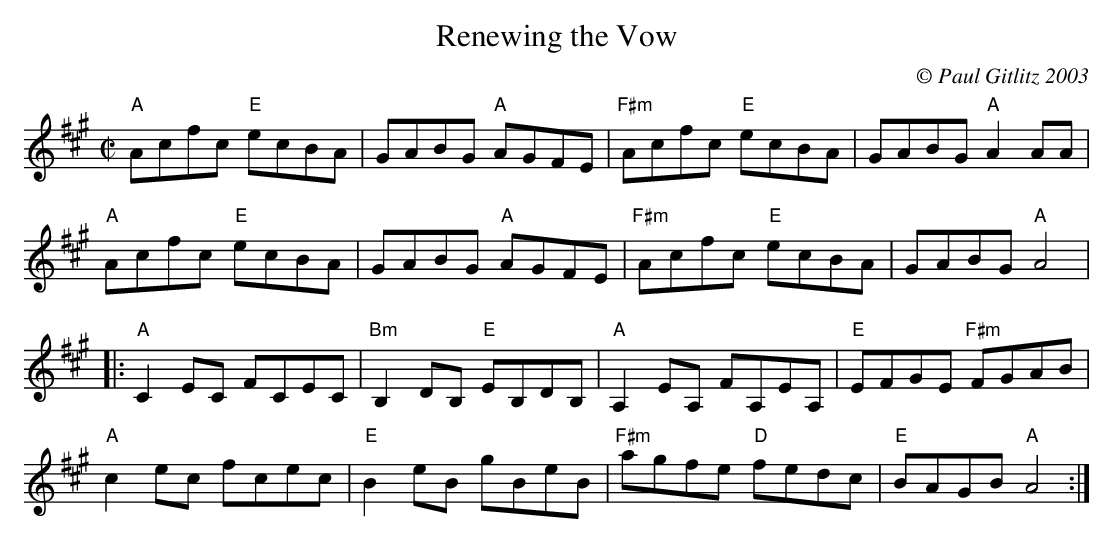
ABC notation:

X:1
T:Renewing the Vow
M:C|
L:1/8
C:© Paul Gitlitz 2003
K:A
"A"Acfc "E"ecBA|GABG "A"AGFE|"F#m"Acfc "E"ecBA|GABG "A"A2AA|!
"A"Acfc "E"ecBA|GABG "A"AGFE|"F#m"Acfc "E"ecBA|GABG "A"A4|!
|:"A"C2EC FCEC| "Bm"B,2DB, "E"EB,DB,|"A"A,2EA, FA,EA,|"E"EFGE "F#m"FGAB|!
"A"c2ec  fcec|"E"B2eB gBeB|"F#m"agfe "D"fedc|"E"BAGB "A"A4:|]
